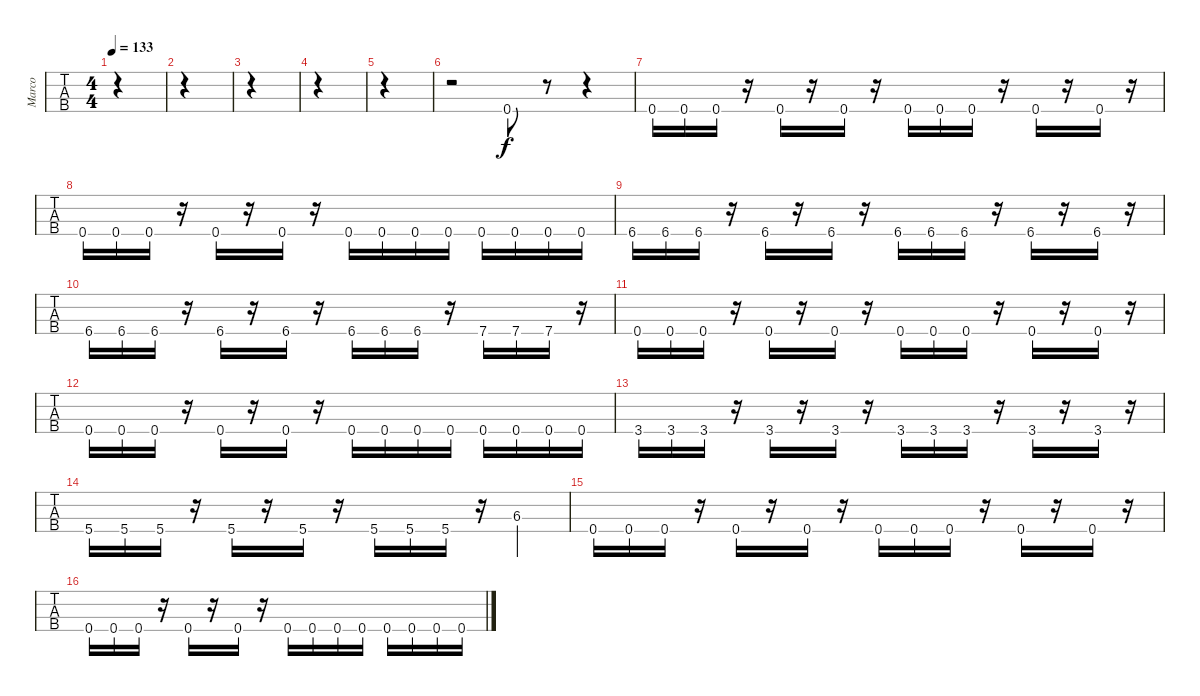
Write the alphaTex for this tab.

\track ("Marco" "Marco") {mute instrument electricbassfinger}
\staff {tabs}
\tuning (G2 D2 A1 D1) {hide}
\ts (4 4)
\tempo 133
\clef f4
\ks c
|
|
|
|
|
r.2 0.4.8 r.8 r.4 |
0.4.16 0.4.16 0.4.16 r.16 0.4.16 r.16 0.4.16 r.16 0.4.16 0.4.16 0.4.16 r.16 0.4.16 r.16 0.4.16 r.16 |
0.4.16 0.4.16 0.4.16 r.16 0.4.16 r.16 0.4.16 r.16 0.4.16 0.4.16 0.4.16 0.4.16 0.4.16 0.4.16 0.4.16 0.4.16 |
6.4.16 6.4.16 6.4.16 r.16 6.4.16 r.16 6.4.16 r.16 6.4.16 6.4.16 6.4.16 r.16 6.4.16 r.16 6.4.16 r.16 |
6.4.16 6.4.16 6.4.16 r.16 6.4.16 r.16 6.4.16 r.16 6.4.16 6.4.16 6.4.16 r.16 7.4.16 7.4.16 7.4.16 r.16 |
0.4.16 0.4.16 0.4.16 r.16 0.4.16 r.16 0.4.16 r.16 0.4.16 0.4.16 0.4.16 r.16 0.4.16 r.16 0.4.16 r.16 |
0.4.16 0.4.16 0.4.16 r.16 0.4.16 r.16 0.4.16 r.16 0.4.16 0.4.16 0.4.16 0.4.16 0.4.16 0.4.16 0.4.16 0.4.16 |
3.4.16 3.4.16 3.4.16 r.16 3.4.16 r.16 3.4.16 r.16 3.4.16 3.4.16 3.4.16 r.16 3.4.16 r.16 3.4.16 r.16 |
5.4.16 5.4.16 5.4.16 r.16 5.4.16 r.16 5.4.16 r.16 5.4.16 5.4.16 5.4.16 r.16 6.3.4 |
0.4.16 0.4.16 0.4.16 r.16 0.4.16 r.16 0.4.16 r.16 0.4.16 0.4.16 0.4.16 r.16 0.4.16 r.16 0.4.16 r.16 |
0.4.16 0.4.16 0.4.16 r.16 0.4.16 r.16 0.4.16 r.16 0.4.16 0.4.16 0.4.16 0.4.16 0.4.16 0.4.16 0.4.16 0.4.16
